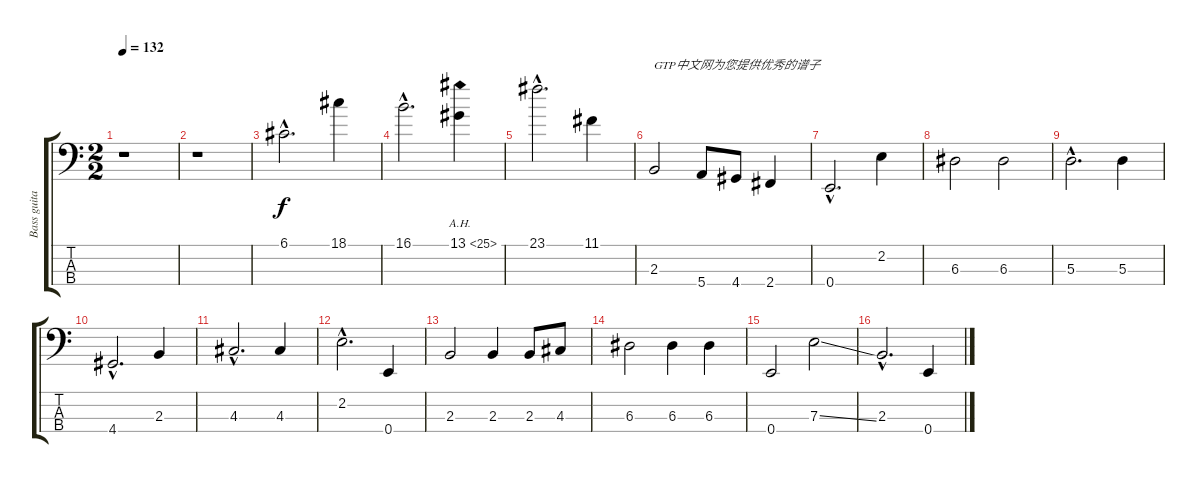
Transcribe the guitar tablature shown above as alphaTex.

\track ("Bass guitar" "Bass guita") {instrument electricbassfinger}
\staff {score tabs}
\tuning (G2 D2 A1 E1) {hide}
\ts (2 2)
\tempo 132
\clef f4
\ks c
r.1{dy f instrument electricbassfinger} |
r.1 |
6.1{hac}.2{d} 18.1.4 |
16.1{hac}.2{d} 13.1{ah 12}.4 |
23.1{hac}.2{d} 11.1.4 |
2.3.2{txt "GTP中文网为您提供优秀的谱子"} 5.4.8 4.4.8 2.4.4 |
0.4{hac}.2{d} 2.2.4 |
6.3.2 6.3.2 |
5.3{hac}.2{d} 5.3.4 |
4.4{hac}.2{d} 2.3.4 |
4.3{hac}.2{d} 4.3.4 |
2.2{hac}.2{d} 0.4.4 |
2.3.2 2.3.4 2.3.8 4.3.8 |
6.3.2 6.3.4 6.3.4 |
0.4.2 7.3{ss}.2 |
2.3{hac}.2{d} 0.4.4
